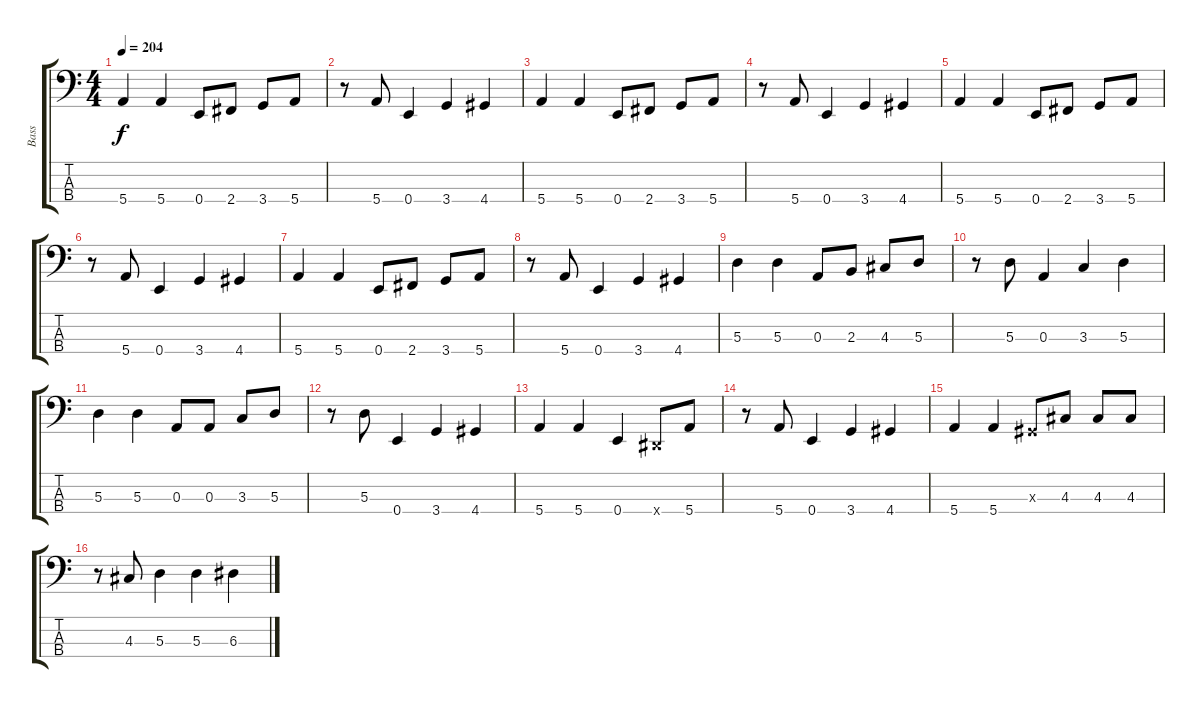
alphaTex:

\track ("Bass" "Bass") {instrument electricbassfinger}
\staff {score tabs}
\tuning (G2 D2 A1 E1) {hide}
\ts (4 4)
\tempo 204
\clef f4
\ks c
5.4.4{dy f} 5.4.4 0.4.8 2.4.8 3.4.8 5.4.8 |
r.8 5.4.8 0.4.4 3.4.4 4.4.4 |
5.4.4 5.4.4 0.4.8 2.4.8 3.4.8 5.4.8 |
r.8 5.4.8 0.4.4 3.4.4 4.4.4 |
5.4.4 5.4.4 0.4.8 2.4.8 3.4.8 5.4.8 |
r.8 5.4.8 0.4.4 3.4.4 4.4.4 |
5.4.4 5.4.4 0.4.8 2.4.8 3.4.8 5.4.8 |
r.8 5.4.8 0.4.4 3.4.4 4.4.4 |
5.3.4 5.3.4 0.3.8 2.3.8 4.3.8 5.3.8 |
r.8 5.3.8 0.3.4 3.3.4 5.3.4 |
5.3.4 5.3.4 0.3.8 0.3.8 3.3.8 5.3.8 |
r.8 5.3.8 0.4.4 3.4.4 4.4.4 |
5.4.4 5.4.4 0.4.4 -1.4{x}.8 5.4.8 |
r.8 5.4.8 0.4.4 3.4.4 4.4.4 |
5.4.4 5.4.4 -1.3{x}.8 4.3.8 4.3.8 4.3.8 |
r.8 4.3.8 5.3.4 5.3.4 6.3.4
